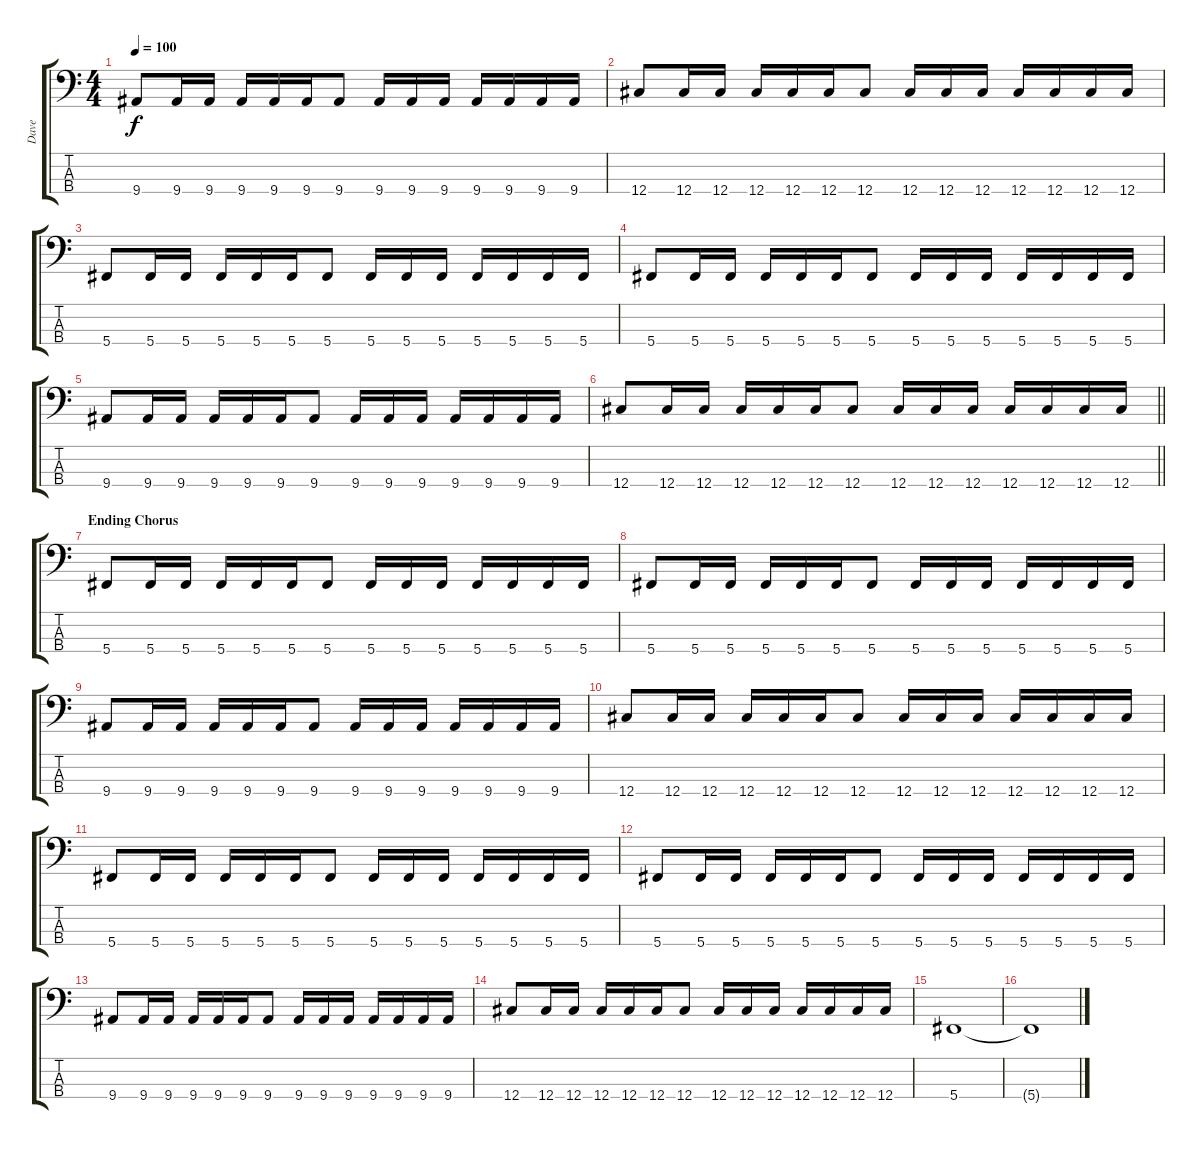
\track ("Dave" "Dave") {instrument electricbasspick}
\staff {score tabs}
\tuning (Gb2 Db2 Ab1 Db1) {hide}
\ts (4 4)
\tempo 100
\clef f4
\ks c
9.4.8{dy f} 9.4.16 9.4.16 9.4.16 9.4.16 9.4.16 9.4.8 9.4.16 9.4.16 9.4.16 9.4.16 9.4.16 9.4.16 9.4.16 |
12.4.8 12.4.16 12.4.16 12.4.16 12.4.16 12.4.16 12.4.8 12.4.16 12.4.16 12.4.16 12.4.16 12.4.16 12.4.16 12.4.16 |
5.4.8 5.4.16 5.4.16 5.4.16 5.4.16 5.4.16 5.4.8 5.4.16 5.4.16 5.4.16 5.4.16 5.4.16 5.4.16 5.4.16 |
5.4.8 5.4.16 5.4.16 5.4.16 5.4.16 5.4.16 5.4.8 5.4.16 5.4.16 5.4.16 5.4.16 5.4.16 5.4.16 5.4.16 |
9.4.8 9.4.16 9.4.16 9.4.16 9.4.16 9.4.16 9.4.8 9.4.16 9.4.16 9.4.16 9.4.16 9.4.16 9.4.16 9.4.16 |
\barLineRight lightlight
12.4.8 12.4.16 12.4.16 12.4.16 12.4.16 12.4.16 12.4.8 12.4.16 12.4.16 12.4.16 12.4.16 12.4.16 12.4.16 12.4.16 |
\section ("" "Ending Chorus")
5.4.8 5.4.16 5.4.16 5.4.16 5.4.16 5.4.16 5.4.8 5.4.16 5.4.16 5.4.16 5.4.16 5.4.16 5.4.16 5.4.16 |
5.4.8 5.4.16 5.4.16 5.4.16 5.4.16 5.4.16 5.4.8 5.4.16 5.4.16 5.4.16 5.4.16 5.4.16 5.4.16 5.4.16 |
9.4.8 9.4.16 9.4.16 9.4.16 9.4.16 9.4.16 9.4.8 9.4.16 9.4.16 9.4.16 9.4.16 9.4.16 9.4.16 9.4.16 |
12.4.8 12.4.16 12.4.16 12.4.16 12.4.16 12.4.16 12.4.8 12.4.16 12.4.16 12.4.16 12.4.16 12.4.16 12.4.16 12.4.16 |
5.4.8 5.4.16 5.4.16 5.4.16 5.4.16 5.4.16 5.4.8 5.4.16 5.4.16 5.4.16 5.4.16 5.4.16 5.4.16 5.4.16 |
5.4.8 5.4.16 5.4.16 5.4.16 5.4.16 5.4.16 5.4.8 5.4.16 5.4.16 5.4.16 5.4.16 5.4.16 5.4.16 5.4.16 |
9.4.8 9.4.16 9.4.16 9.4.16 9.4.16 9.4.16 9.4.8 9.4.16 9.4.16 9.4.16 9.4.16 9.4.16 9.4.16 9.4.16 |
12.4.8 12.4.16 12.4.16 12.4.16 12.4.16 12.4.16 12.4.8 12.4.16 12.4.16 12.4.16 12.4.16 12.4.16 12.4.16 12.4.16 |
5.4.1 |
5.4{t}.1
